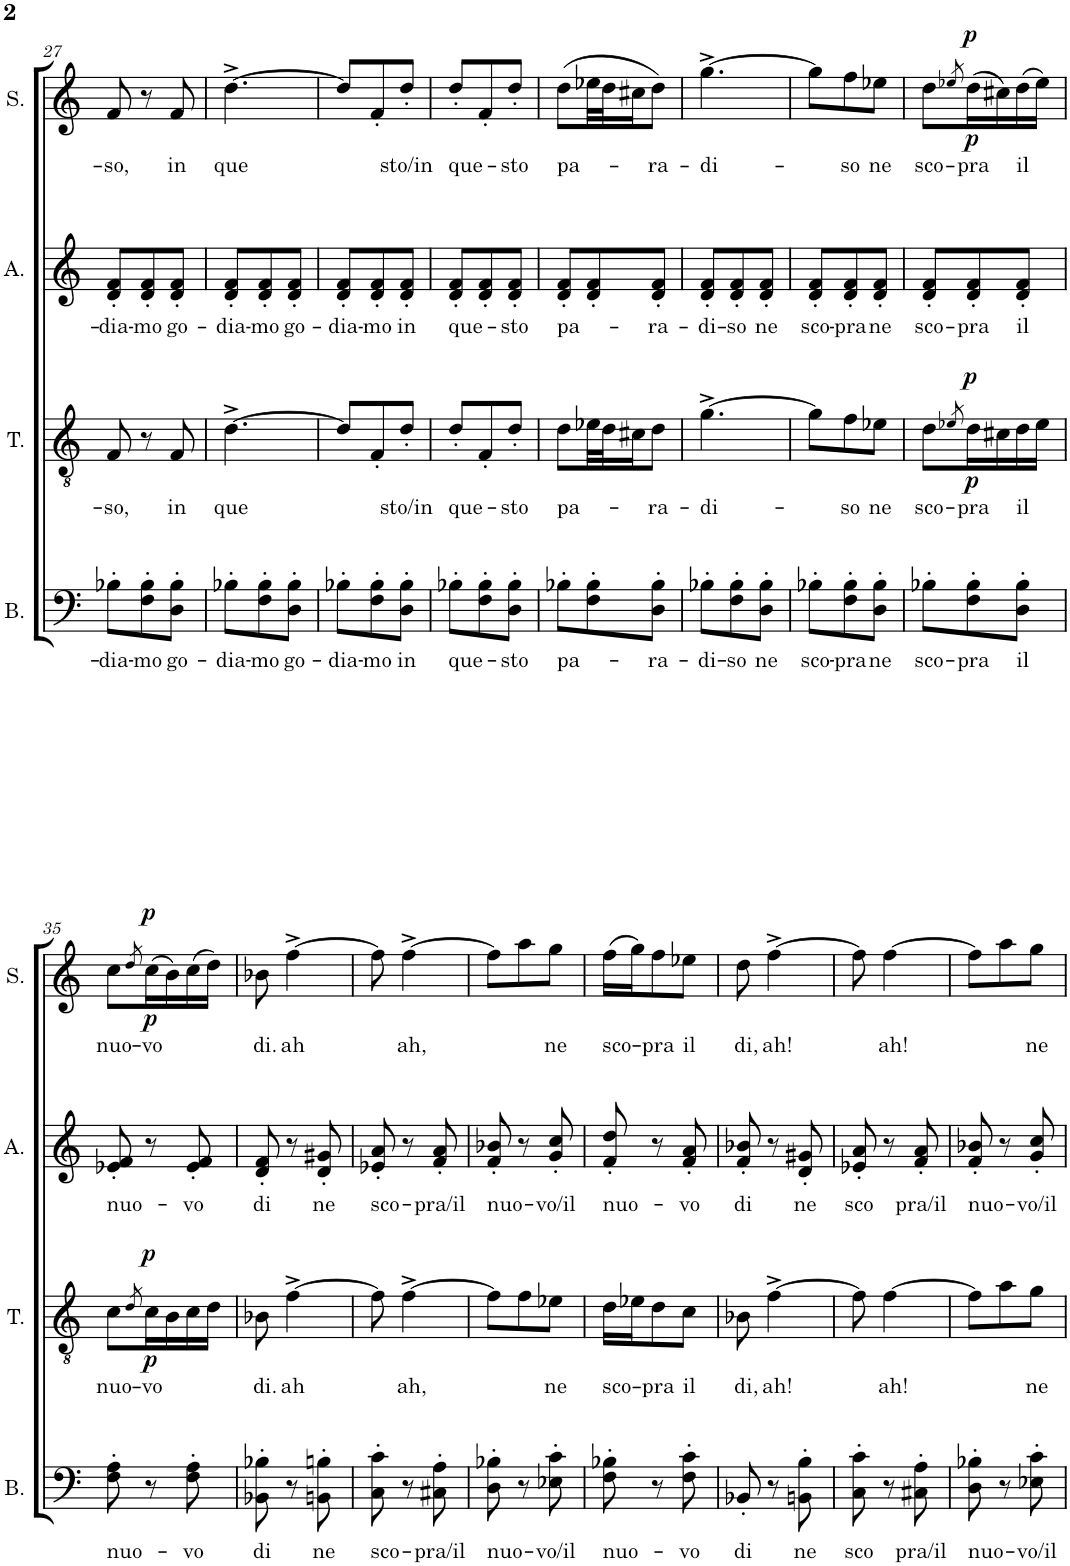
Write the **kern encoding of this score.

**kern	**text	**kern	**text	**dynam	**kern	**text	**kern	**text	**dynam
*part4	*part4	*part3	*part3	*part3	*part2	*part2	*part1	*part1	*part1
*staff4	*staff4	*staff3	*staff3	*staff3	*staff2	*staff2	*staff1	*staff1	*staff1
*I"Bass	*	*I"Tenor	*	*	*I"Alto	*	*I"Soprano	*	*
*I'B.	*	*I'T.	*	*	*I'A.	*	*I'S.	*	*
!!LO:PB:g=z
*clefF4	*	*clefGv2	*	*	*clefG2	*	*clefG2	*	*
*k[]	*	*k[]	*	*	*k[]	*	*k[]	*	*
*M3/8	*	*M3/8	*	*	*M3/8	*	*M3/8	*	*
=27	=27	=27	=27	=27	=27	=27	=27	=27	=27
!	!LO:LY:b	!	!LO:LY:b	!	!	!LO:LY:b	!	!LO:LY:b	!
8B-X'\L	-dia-	8F/	-so,	.	8d/' 8f/'L	-dia-	8f/	-so,	.
!	!LO:LY:b	!	!	!	!	!LO:LY:b	!	!	!
8F\' 8B-\'	-mo	8r	.	.	8d/' 8f/'	-mo	8r	.	.
!	!LO:LY:b	!	!LO:LY:b	!	!	!LO:LY:b	!	!LO:LY:b	!
8D\' 8B-\'J	go-	8F/	in	.	8d/' 8f/'J	go-	8f/	in	.
=28	=28	=28	=28	=28	=28	=28	=28	=28	=28
!	!LO:LY:b	!	!LO:LY:b	!	!	!LO:LY:b	!	!LO:LY:b	!
8B-X'\L	-dia-	[4.d^\	que	.	8d/' 8f/'L	-dia-	[4.dd^\	que	.
!	!LO:LY:b	!	!	!	!	!LO:LY:b	!	!	!
8F\' 8B-\'	-mo	.	.	.	8d/' 8f/'	-mo	.	.	.
!	!LO:LY:b	!	!	!	!	!LO:LY:b	!	!	!
8D\' 8B-\'J	go-	.	.	.	8d/' 8f/'J	go-	.	.	.
=29	=29	=29	=29	=29	=29	=29	=29	=29	=29
!	!LO:LY:b	!	!	!	!	!LO:LY:b	!	!	!
8B-X'\L	-dia-	8d/L]	.	.	8d/' 8f/'L	-dia-	8dd/L]	.	.
!	!LO:LY:b	!	!	!	!	!LO:LY:b	!	!	!
8F\' 8B-\'	-mo	8F'/	.	.	8d/' 8f/'	-mo	8f'/	.	.
!	!LO:LY:b	!	!LO:LY:b	!	!	!LO:LY:b	!	!LO:LY:b	!
8D\' 8B-\'J	in	8d'/J	sto/in	.	8d/' 8f/'J	in	8dd'/J	sto/in	.
=30	=30	=30	=30	=30	=30	=30	=30	=30	=30
!	!LO:LY:b	!	!LO:LY:b	!	!	!LO:LY:b	!	!LO:LY:b	!
8B-X'\L	que-	8d'/L	que-	.	8d/' 8f/'L	que-	8dd'/L	que-	.
8F\' 8B-\'	.	8F'/	.	.	8d/' 8f/'	.	8f'/	.	.
!	!LO:LY:b	!	!LO:LY:b	!	!	!LO:LY:b	!	!LO:LY:b	!
8D\' 8B-\'J	-sto	8d'/J	-sto	.	8d/' 8f/'J	-sto	8dd'/J	-sto	.
=31	=31	=31	=31	=31	=31	=31	=31	=31	=31
!	!LO:LY:b	!	!LO:LY:b	!	!	!LO:LY:b	!	!LO:LY:b	!
8B-X'\L	pa-	8d\L	pa-	.	8d/' 8f/'L	pa-	(8dd\L	pa-	.
8F\' 8B-\'	.	32e-X\LL	.	.	8d/' 8f/'	.	32ee-X\LL	.	.
.	.	32d\J	.	.	.	.	32dd\J	.	.
.	.	16c#X\J	.	.	.	.	16cc#X\J	.	.
!	!LO:LY:b	!	!LO:LY:b	!	!	!LO:LY:b	!	!LO:LY:b	!
8D\' 8B-\'J	-ra-	8d\J	-ra-	.	8d/' 8f/'J	-ra-	8dd\J)	-ra-	.
=32	=32	=32	=32	=32	=32	=32	=32	=32	=32
!	!LO:LY:b	!	!LO:LY:b	!	!	!LO:LY:b	!	!LO:LY:b	!
8B-X'\L	-di-	[4.g^\	-di-	.	8d/' 8f/'L	-di-	[4.gg^\	-di-	.
!	!LO:LY:b	!	!	!	!	!LO:LY:b	!	!	!
8F\' 8B-\'	-so	.	.	.	8d/' 8f/'	-so	.	.	.
!	!LO:LY:b	!	!	!	!	!LO:LY:b	!	!	!
8D\' 8B-\'J	ne	.	.	.	8d/' 8f/'J	ne	.	.	.
=33	=33	=33	=33	=33	=33	=33	=33	=33	=33
!	!LO:LY:b	!	!	!	!	!LO:LY:b	!	!	!
8B-X'\L	sco-	8g\L]	.	.	8d/' 8f/'L	sco-	8gg\L]	.	.
!	!LO:LY:b	!	!LO:LY:b	!	!	!LO:LY:b	!	!LO:LY:b	!
8F\' 8B-\'	-pra	8f\	-so	.	8d/' 8f/'	-pra	8ff\	-so	.
!	!LO:LY:b	!	!LO:LY:b	!	!	!LO:LY:b	!	!LO:LY:b	!
8D\' 8B-\'J	ne	8e-X\J	ne	.	8d/' 8f/'J	ne	8ee-X\J	ne	.
=34	=34	=34	=34	=34	=34	=34	=34	=34	=34
!	!LO:LY:b	!	!LO:LY:b	!	!	!LO:LY:b	!	!LO:LY:b	!
8B-X'\L	sco-	8d\L	sco-	.	8d/' 8f/'L	sco-	8dd\L	sco-	.
.	.	8qe-X/	.	.	.	.	8qee-X/	.	.
!	!LO:LY:b	!	!LO:LY:b	!LO:DY:b	!	!LO:LY:b	!	!LO:LY:b	!
!	!	!	!	!LO:DY:n=1:a	!	!	!	!	!LO:DY:b
!	!	!	!	!	!	!	!	!	!LO:DY:n=1:a
8F\' 8B-\'	-pra	16d\L	-pra	p p	8d/' 8f/'	-pra	(16dd\L	-pra	p p
.	.	16c#X\	.	.	.	.	16cc#X\)	.	.
!	!LO:LY:b	!	!LO:LY:b	!	!	!LO:LY:b	!	!LO:LY:b	!
8D\' 8B-\'J	il	16d\	il	.	8d/' 8f/'J	il	(16dd\	il	.
.	.	16e-\JJ	.	.	.	.	16ee-\JJ)	.	.
!!LO:LB:g=z
=35	=35	=35	=35	=35	=35	=35	=35	=35	=35
!	!LO:LY:b	!	!LO:LY:b	!	!	!LO:LY:b	!	!LO:LY:b	!
8F\' 8A\'	nuo-	8c\L	nuo-	.	8e-X/' 8f/'	nuo-	8cc\L	nuo-	.
.	.	8qd/	.	.	.	.	8qdd/	.	.
!	!	!	!LO:LY:b	!LO:DY:b	!	!	!	!LO:LY:b	!
!	!	!	!	!LO:DY:n=1:a	!	!	!	!	!LO:DY:b
!	!	!	!	!	!	!	!	!	!LO:DY:n=1:a
8r	.	16c\L	-vo	p p	8r	.	(16cc\L	-vo	p p
.	.	16B\	.	.	.	.	16b\)	.	.
!	!LO:LY:b	!	!	!	!	!LO:LY:b	!	!	!
8F\' 8A\'	-vo	16c\	.	.	8e-/' 8f/'	-vo	(16cc\	.	.
.	.	16d\JJ	.	.	.	.	16dd\JJ)	.	.
=36	=36	=36	=36	=36	=36	=36	=36	=36	=36
!	!LO:LY:b	!	!LO:LY:b	!	!	!LO:LY:b	!	!LO:LY:b	!
8BB-X\' 8B-X\'	di	8B-X\	di.	.	8d/' 8f/'	di	8b-X\	di.	.
!	!	!	!LO:LY:b	!	!	!	!	!LO:LY:b	!
8r	.	[4f^\	ah	.	8r	.	[4ff^\	ah	.
!	!LO:LY:b	!	!	!	!	!LO:LY:b	!	!	!
8BBn\' 8Bn\'	ne	.	.	.	8d/' 8g#X/'	ne	.	.	.
=37	=37	=37	=37	=37	=37	=37	=37	=37	=37
!	!LO:LY:b	!	!	!	!	!LO:LY:b	!	!	!
8C\' 8c\'	sco-	8f\]	.	.	8e-X/' 8a/'	sco-	8ff\]	.	.
!	!	!	!LO:LY:b	!	!	!	!	!LO:LY:b	!
8r	.	[4f^\	ah,	.	8r	.	[4ff^\	ah,	.
!	!LO:LY:b	!	!	!	!	!LO:LY:b	!	!	!
8C#X\' 8A\'	-pra/il	.	.	.	8f/' 8a/'	-pra/il	.	.	.
=38	=38	=38	=38	=38	=38	=38	=38	=38	=38
!	!LO:LY:b	!	!	!	!	!LO:LY:b	!	!	!
8D\' 8B-X\'	nuo-	8f\L]	.	.	8f/' 8b-X/'	nuo-	8ff\L]	.	.
8r	.	8f\	.	.	8r	.	8aa\	.	.
!	!LO:LY:b	!	!LO:LY:b	!	!	!LO:LY:b	!	!LO:LY:b	!
8E-X\' 8c\'	-vo/il	8e-X\J	ne	.	8g/' 8cc/'	-vo/il	8gg\J	ne	.
=39	=39	=39	=39	=39	=39	=39	=39	=39	=39
!	!LO:LY:b	!	!LO:LY:b	!	!	!LO:LY:b	!	!LO:LY:b	!
8F\' 8B-X\'	nuo-	16d\LL	sco-	.	8f/' 8dd/'	nuo-	(16ff\LL	sco-	.
.	.	16e-X\J	.	.	.	.	16gg\J)	.	.
!	!	!	!LO:LY:b	!	!	!	!	!LO:LY:b	!
8r	.	8d\	-pra	.	8r	.	8ff\	-pra	.
!	!LO:LY:b	!	!LO:LY:b	!	!	!LO:LY:b	!	!LO:LY:b	!
8F\' 8c\'	-vo	8c\J	il	.	8f/' 8a/'	-vo	8ee-X\J	il	.
=40	=40	=40	=40	=40	=40	=40	=40	=40	=40
!	!LO:LY:b	!	!LO:LY:b	!	!	!LO:LY:b	!	!LO:LY:b	!
8BB-X'/	di	8B-X\	di,	.	8f/' 8b-X/'	di	8dd\	di,	.
!	!	!	!LO:LY:b	!	!	!	!	!LO:LY:b	!
8r	.	[4f^\	ah!	.	8r	.	[4ff^\	ah!	.
!	!LO:LY:b	!	!	!	!	!LO:LY:b	!	!	!
8BBn\' 8B\'	ne	.	.	.	8d/' 8g#X/'	ne	.	.	.
=41	=41	=41	=41	=41	=41	=41	=41	=41	=41
!	!LO:LY:b	!	!	!	!	!LO:LY:b	!	!	!
8C\' 8c\'	sco	8f\]	.	.	8e-X/' 8a/'	sco	8ff\]	.	.
!	!	!	!LO:LY:b	!	!	!	!	!LO:LY:b	!
8r	.	[4f\	ah!	.	8r	.	[4ff\	ah!	.
!	!LO:LY:b	!	!	!	!	!LO:LY:b	!	!	!
8C#X\' 8A\'	pra/il	.	.	.	8f/' 8a/'	pra/il	.	.	.
=42	=42	=42	=42	=42	=42	=42	=42	=42	=42
!	!LO:LY:b	!	!	!	!	!LO:LY:b	!	!	!
8D\' 8B-X\'	nuo-	8f\L]	.	.	8f/' 8b-X/'	nuo-	8ff\L]	.	.
8r	.	8a\	.	.	8r	.	8aa\	.	.
!	!LO:LY:b	!	!LO:LY:b	!	!	!LO:LY:b	!	!LO:LY:b	!
8E-X\' 8c\'	-vo/il	8g\J	ne	.	8g/' 8cc/'	-vo/il	8gg\J	ne	.
=	=	=	=	=	=	=	=	=	=
*-	*-	*-	*-	*-	*-	*-	*-	*-	*-
